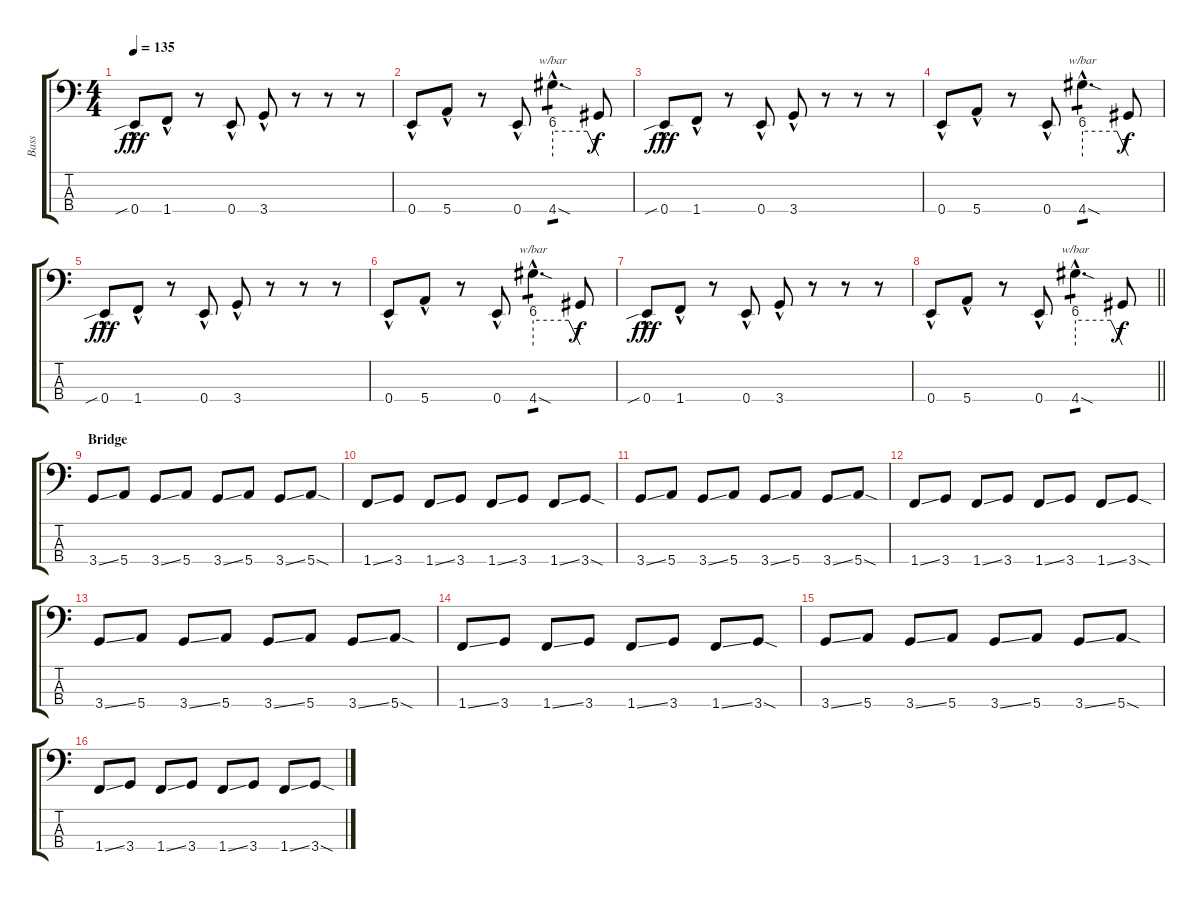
\track ("Bass" "Bass") {instrument synthbass2}
\staff {score tabs}
\tuning (G2 D2 A1 E1) {hide}
\ts (4 4)
\tempo 135
\clef f4
\ks c
0.4{sib hac}.8{dy fff volume 16} 1.4{hac}.8 r.8 0.4{hac}.8 3.4{hac}.8 r.8 r.8 r.8 |
0.4{hac}.8 5.4{hac}.8 r.8 0.4{hac}.8 4.4{sod hac}.4{d tbe (custom default 0 24 45 24 60 0) tp 1} 4.4{t}.8{dy f} |
0.4{sib hac}.8{dy fff volume 16} 1.4{hac}.8 r.8 0.4{hac}.8 3.4{hac}.8 r.8 r.8 r.8 |
0.4{hac}.8 5.4{hac}.8 r.8 0.4{hac}.8 4.4{sod hac}.4{d tbe (custom default 0 24 45 24 60 0) tp 1} 4.4{t}.8{dy f} |
0.4{sib hac}.8{dy fff volume 16} 1.4{hac}.8 r.8 0.4{hac}.8 3.4{hac}.8 r.8 r.8 r.8 |
0.4{hac}.8 5.4{hac}.8 r.8 0.4{hac}.8 4.4{sod hac}.4{d tbe (custom default 0 24 45 24 60 0) tp 1} 4.4{t}.8{dy f} |
0.4{sib hac}.8{dy fff volume 16} 1.4{hac}.8 r.8 0.4{hac}.8 3.4{hac}.8 r.8 r.8 r.8 |
\barLineRight lightlight
0.4{hac}.8 5.4{hac}.8 r.8 0.4{hac}.8 4.4{sod hac}.4{d tbe (custom default 0 24 45 24 60 0) tp 1} 4.4{t}.8{dy f} |
\section ("" "Bridge")
3.4{ss}.8 5.4.8 3.4{ss}.8 5.4.8 3.4{ss}.8 5.4.8 3.4{ss}.8 5.4{sod}.8 |
1.4{ss}.8 3.4.8 1.4{ss}.8 3.4.8 1.4{ss}.8 3.4.8 1.4{ss}.8 3.4{sod}.8 |
3.4{ss}.8 5.4.8 3.4{ss}.8 5.4.8 3.4{ss}.8 5.4.8 3.4{ss}.8 5.4{sod}.8 |
1.4{ss}.8 3.4.8 1.4{ss}.8 3.4.8 1.4{ss}.8 3.4.8 1.4{ss}.8 3.4{sod}.8 |
3.4{ss}.8 5.4.8 3.4{ss}.8 5.4.8 3.4{ss}.8 5.4.8 3.4{ss}.8 5.4{sod}.8 |
1.4{ss}.8 3.4.8 1.4{ss}.8 3.4.8 1.4{ss}.8 3.4.8 1.4{ss}.8 3.4{sod}.8 |
3.4{ss}.8 5.4.8 3.4{ss}.8 5.4.8 3.4{ss}.8 5.4.8 3.4{ss}.8 5.4{sod}.8 |
1.4{ss}.8 3.4.8 1.4{ss}.8 3.4.8 1.4{ss}.8 3.4.8 1.4{ss}.8 3.4{sod}.8
